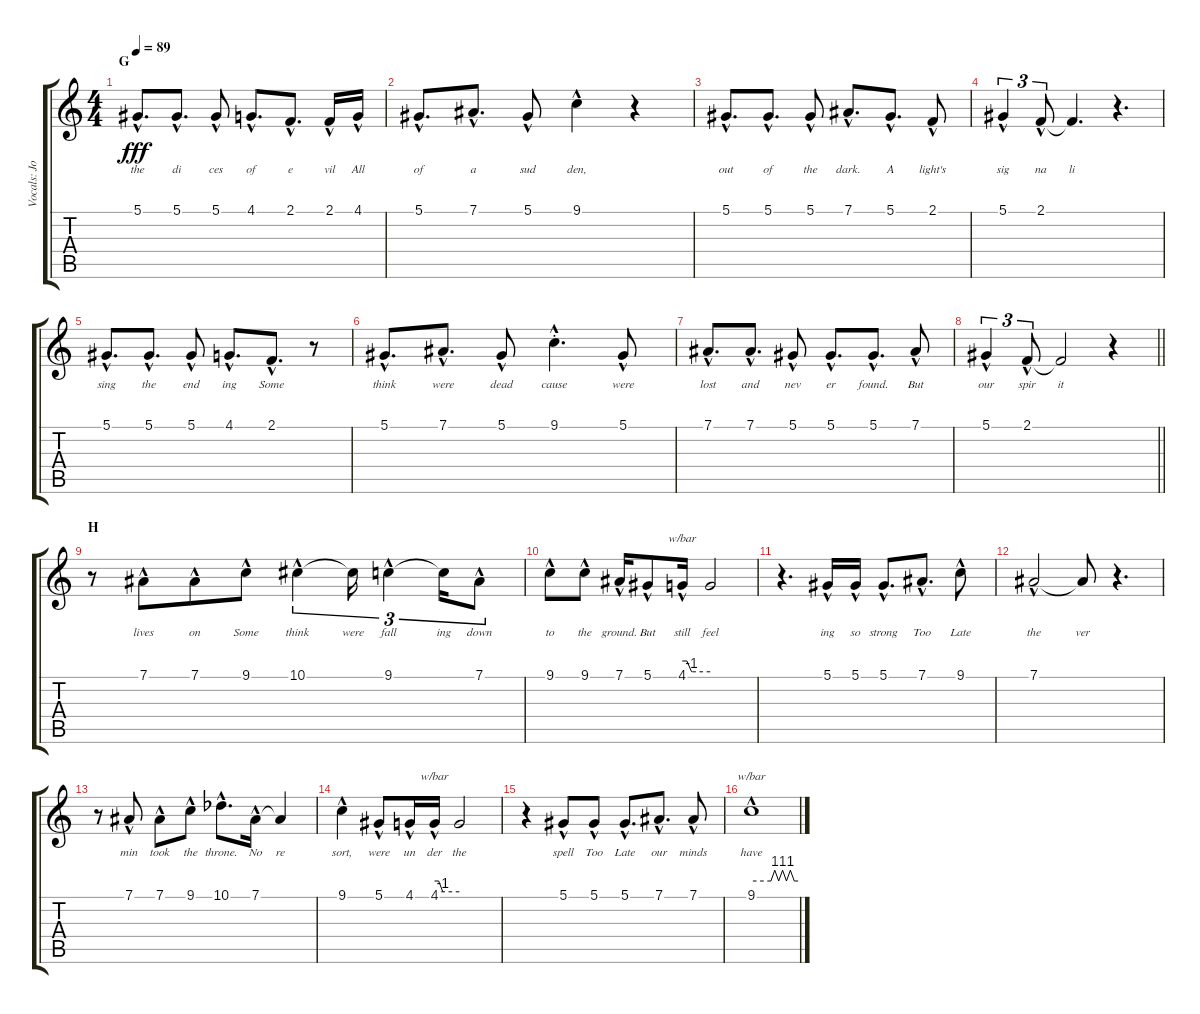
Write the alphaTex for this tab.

\track ("Vocals: Johnny" "Vocals: Jo") {instrument lead2sawtooth}
\staff {score tabs}
\tuning (Eb4 Bb3 Gb3 Db3 Ab2 Eb2) {hide}
\ts (4 4)
\section ("" "G")
\tempo 89
\clef g2
\ks c
5.1{hac}.8{d lyrics (0 "the") lyrics (1 "") lyrics (2 "") lyrics (3 "") lyrics (4 "") dy fff} 5.1{hac}.8{d lyrics (0 "di") lyrics (1 "") lyrics (2 "") lyrics (3 "") lyrics (4 "")} 5.1{hac}.8{lyrics (0 "ces") lyrics (1 "") lyrics (2 "") lyrics (3 "") lyrics (4 "")} 4.1{hac}.8{d lyrics (0 "of") lyrics (1 "") lyrics (2 "") lyrics (3 "") lyrics (4 "")} 2.1{hac}.8{d lyrics (0 "e") lyrics (1 "") lyrics (2 "") lyrics (3 "") lyrics (4 "")} 2.1{hac}.16{lyrics (0 "vil") lyrics (1 "") lyrics (2 "") lyrics (3 "") lyrics (4 "")} 4.1{hac}.16{lyrics (0 "All") lyrics (1 "") lyrics (2 "") lyrics (3 "") lyrics (4 "")} |
5.1{hac}.8{d lyrics (0 "of") lyrics (1 "") lyrics (2 "") lyrics (3 "") lyrics (4 "")} 7.1{hac}.8{d lyrics (0 "a") lyrics (1 "") lyrics (2 "") lyrics (3 "") lyrics (4 "")} 5.1{hac}.8{lyrics (0 "sud") lyrics (1 "") lyrics (2 "") lyrics (3 "") lyrics (4 "")} 9.1{hac}.4{lyrics (0 "den,") lyrics (1 "") lyrics (2 "") lyrics (3 "") lyrics (4 "")} r.4 |
5.1{hac}.8{d lyrics (0 "out") lyrics (1 "") lyrics (2 "") lyrics (3 "") lyrics (4 "")} 5.1{hac}.8{d lyrics (0 "of") lyrics (1 "") lyrics (2 "") lyrics (3 "") lyrics (4 "")} 5.1{hac}.8{lyrics (0 "the") lyrics (1 "") lyrics (2 "") lyrics (3 "") lyrics (4 "")} 7.1{hac}.8{d lyrics (0 "dark.") lyrics (1 "") lyrics (2 "") lyrics (3 "") lyrics (4 "")} 5.1{hac}.8{d lyrics (0 "A") lyrics (1 "") lyrics (2 "") lyrics (3 "") lyrics (4 "")} 2.1{hac}.8{lyrics (0 "light's") lyrics (1 "") lyrics (2 "") lyrics (3 "") lyrics (4 "")} |
5.1{hac}.4{tu (3 2) lyrics (0 "sig") lyrics (1 "") lyrics (2 "") lyrics (3 "") lyrics (4 "")} 2.1{hac}.8{tu (3 2) lyrics (0 "na") lyrics (1 "") lyrics (2 "") lyrics (3 "") lyrics (4 "")} 2.1{t}.4{d lyrics (0 "li") lyrics (1 "") lyrics (2 "") lyrics (3 "") lyrics (4 "")} r.4{d} |
5.1{hac}.8{d lyrics (0 "sing") lyrics (1 "") lyrics (2 "") lyrics (3 "") lyrics (4 "")} 5.1{hac}.8{d lyrics (0 "the") lyrics (1 "") lyrics (2 "") lyrics (3 "") lyrics (4 "")} 5.1{hac}.8{lyrics (0 "end") lyrics (1 "") lyrics (2 "") lyrics (3 "") lyrics (4 "")} 4.1{hac}.8{d lyrics (0 "ing") lyrics (1 "") lyrics (2 "") lyrics (3 "") lyrics (4 "")} 2.1{hac}.8{d lyrics (0 "Some") lyrics (1 "") lyrics (2 "") lyrics (3 "") lyrics (4 "")} r.8 |
5.1{hac}.8{d lyrics (0 "think") lyrics (1 "") lyrics (2 "") lyrics (3 "") lyrics (4 "")} 7.1{hac}.8{d lyrics (0 "were") lyrics (1 "") lyrics (2 "") lyrics (3 "") lyrics (4 "")} 5.1{hac}.8{lyrics (0 "dead") lyrics (1 "") lyrics (2 "") lyrics (3 "") lyrics (4 "")} 9.1{hac st}.4{d lyrics (0 "cause") lyrics (1 "") lyrics (2 "") lyrics (3 "") lyrics (4 "")} 5.1{hac}.8{lyrics (0 "were") lyrics (1 "") lyrics (2 "") lyrics (3 "") lyrics (4 "")} |
7.1{hac}.8{d lyrics (0 "lost") lyrics (1 "") lyrics (2 "") lyrics (3 "") lyrics (4 "")} 7.1{hac}.8{d lyrics (0 "and") lyrics (1 "") lyrics (2 "") lyrics (3 "") lyrics (4 "")} 5.1{hac}.8{lyrics (0 "nev") lyrics (1 "") lyrics (2 "") lyrics (3 "") lyrics (4 "")} 5.1{hac}.8{d lyrics (0 "er") lyrics (1 "") lyrics (2 "") lyrics (3 "") lyrics (4 "")} 5.1{hac}.8{d lyrics (0 "found.") lyrics (1 "") lyrics (2 "") lyrics (3 "") lyrics (4 "")} 7.1{hac}.8{lyrics (0 "But") lyrics (1 "") lyrics (2 "") lyrics (3 "") lyrics (4 "")} |
\barLineRight lightlight
5.1{hac}.4{tu (3 2) lyrics (0 "our") lyrics (1 "") lyrics (2 "") lyrics (3 "") lyrics (4 "")} 2.1{hac}.8{tu (3 2) lyrics (0 "spir") lyrics (1 "") lyrics (2 "") lyrics (3 "") lyrics (4 "")} 2.1{t}.2{lyrics (0 "it") lyrics (1 "") lyrics (2 "") lyrics (3 "") lyrics (4 "")} r.4 |
\section ("" "H")
r.8 7.1{hac}.8{lyrics (0 "lives") lyrics (1 "") lyrics (2 "") lyrics (3 "") lyrics (4 "") beam merge} 7.1{hac}.8{lyrics (0 "on") lyrics (1 "") lyrics (2 "") lyrics (3 "") lyrics (4 "")} 9.1{hac}.8{lyrics (0 "Some") lyrics (1 "") lyrics (2 "") lyrics (3 "") lyrics (4 "")} 10.1{hac}.4{tu (3 2) lyrics (0 "think") lyrics (1 "") lyrics (2 "") lyrics (3 "") lyrics (4 "")} 10.1{t}.16{tu (3 2) lyrics (0 "were") lyrics (1 "") lyrics (2 "") lyrics (3 "") lyrics (4 "")} 9.1{hac}.4{tu (3 2) lyrics (0 "fall") lyrics (1 "") lyrics (2 "") lyrics (3 "") lyrics (4 "")} 9.1{t}.16{tu (3 2) lyrics (0 "ing") lyrics (1 "") lyrics (2 "") lyrics (3 "") lyrics (4 "")} 7.1{hac}.8{tu (3 2) lyrics (0 "down") lyrics (1 "") lyrics (2 "") lyrics (3 "") lyrics (4 "")} |
9.1{hac}.8{lyrics (0 "to") lyrics (1 "") lyrics (2 "") lyrics (3 "") lyrics (4 "")} 9.1{hac}.8{lyrics (0 "the") lyrics (1 "") lyrics (2 "") lyrics (3 "") lyrics (4 "")} 7.1{hac}.16{lyrics (0 "ground.") lyrics (1 "") lyrics (2 "") lyrics (3 "") lyrics (4 "")} 5.1{hac}.8{lyrics (0 "But") lyrics (1 "") lyrics (2 "") lyrics (3 "") lyrics (4 "")} 4.1{hac}.16{tbe (custom default 0 0 10 0 20 -4 60 -4) lyrics (0 "still") lyrics (1 "") lyrics (2 "") lyrics (3 "") lyrics (4 "")} 4.1{t}.2{lyrics (0 "feel") lyrics (1 "") lyrics (2 "") lyrics (3 "") lyrics (4 "")} |
r.4{d} 5.1{hac}.16{lyrics (0 "ing") lyrics (1 "") lyrics (2 "") lyrics (3 "") lyrics (4 "")} 5.1{hac}.16{lyrics (0 "so") lyrics (1 "") lyrics (2 "") lyrics (3 "") lyrics (4 "")} 5.1{hac}.8{d lyrics (0 "strong") lyrics (1 "") lyrics (2 "") lyrics (3 "") lyrics (4 "")} 7.1{hac}.8{d lyrics (0 "Too") lyrics (1 "") lyrics (2 "") lyrics (3 "") lyrics (4 "")} 9.1{hac}.8{lyrics (0 "Late") lyrics (1 "") lyrics (2 "") lyrics (3 "") lyrics (4 "")} |
7.1{hac}.2{lyrics (0 "the") lyrics (1 "") lyrics (2 "") lyrics (3 "") lyrics (4 "")} 7.1{t}.8{lyrics (0 "ver") lyrics (1 "") lyrics (2 "") lyrics (3 "") lyrics (4 "")} r.4{d} |
r.8 7.1{hac}.8{lyrics (0 "min") lyrics (1 "") lyrics (2 "") lyrics (3 "") lyrics (4 "")} 7.1{hac}.8{lyrics (0 "took") lyrics (1 "") lyrics (2 "") lyrics (3 "") lyrics (4 "")} 9.1{hac}.8{lyrics (0 "the") lyrics (1 "") lyrics (2 "") lyrics (3 "") lyrics (4 "")} 10.1{hac acc b}.8{d lyrics (0 "throne.") lyrics (1 "") lyrics (2 "") lyrics (3 "") lyrics (4 "")} 7.1{hac}.16{lyrics (0 "No") lyrics (1 "") lyrics (2 "") lyrics (3 "") lyrics (4 "")} 7.1{t}.4{lyrics (0 "re") lyrics (1 "") lyrics (2 "") lyrics (3 "") lyrics (4 "")} |
9.1{hac}.4{lyrics (0 "sort,") lyrics (1 "") lyrics (2 "") lyrics (3 "") lyrics (4 "")} 5.1{hac}.8{lyrics (0 "were") lyrics (1 "") lyrics (2 "") lyrics (3 "") lyrics (4 "")} 4.1{hac}.16{lyrics (0 "un") lyrics (1 "") lyrics (2 "") lyrics (3 "") lyrics (4 "")} 4.1{hac}.16{tbe (custom default 0 0 10 0 20 -4 60 -4) lyrics (0 "der") lyrics (1 "") lyrics (2 "") lyrics (3 "") lyrics (4 "")} 4.1{t}.2{lyrics (0 "the") lyrics (1 "") lyrics (2 "") lyrics (3 "") lyrics (4 "")} |
r.4 5.1{hac}.8{lyrics (0 "spell") lyrics (1 "") lyrics (2 "") lyrics (3 "") lyrics (4 "")} 5.1{hac}.8{lyrics (0 "Too") lyrics (1 "") lyrics (2 "") lyrics (3 "") lyrics (4 "")} 5.1{hac}.8{d lyrics (0 "Late") lyrics (1 "") lyrics (2 "") lyrics (3 "") lyrics (4 "")} 7.1{hac}.8{d lyrics (0 "our") lyrics (1 "") lyrics (2 "") lyrics (3 "") lyrics (4 "")} 7.1{hac}.8{lyrics (0 "minds") lyrics (1 "") lyrics (2 "") lyrics (3 "") lyrics (4 "")} |
9.1{hac}.1{tbe (custom default 0 0 25 0 30 4 35 0 40 4 45 0 50 4 55 0 60 0) lyrics (0 "have") lyrics (1 "") lyrics (2 "") lyrics (3 "") lyrics (4 "")}
